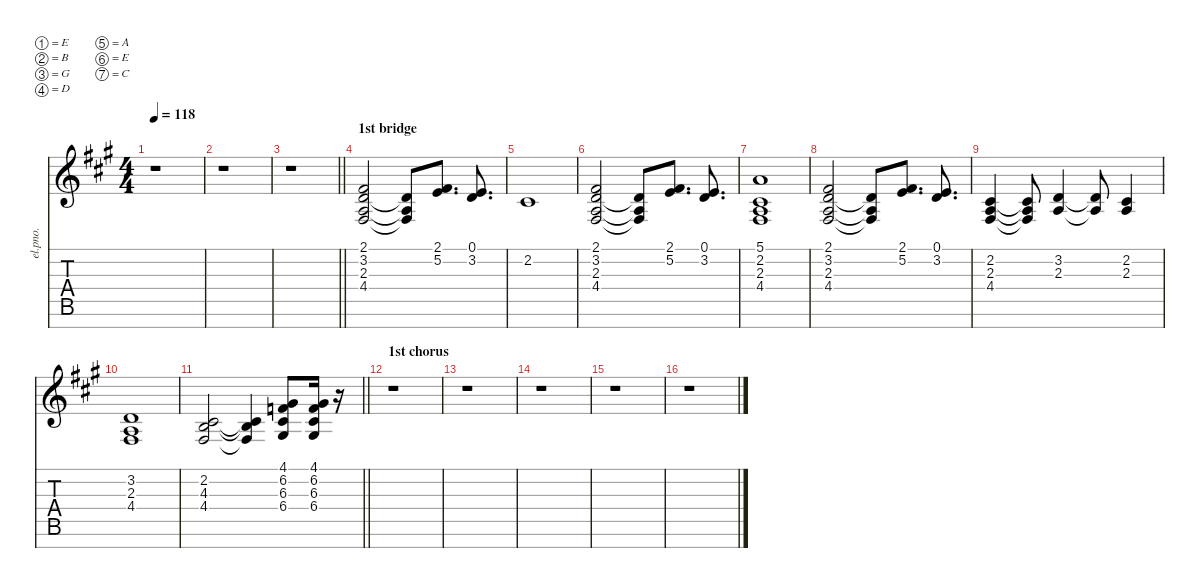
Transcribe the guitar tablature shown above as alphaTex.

\defaultSystemsLayout 4
\hideDynamics
\bracketExtendMode nobrackets
\otherSystemsTrackNameOrientation horizontal
\track ("rhodes" "el.pno.") {instrument electricpiano1}
\staff {score tabs}
\tuning (E4 B3 G3 D3 A2 E2 C-1)
\ts (4 4)
\tempo 118
\clef g2
\ks f#minor
r.1{dy mp} |
r.1 |
\barLineRight lightlight
r.1 |
\section ("" "1st bridge")
(2.1{acc #} 3.2{acc forcenatural} 2.3{acc forcenatural} 4.4{acc #}).2 (3.2{t acc forcenatural} 2.3{t acc forcenatural} 4.4{t acc #}).8{dy f} (2.1{acc #} 5.2{acc forcenatural}).8{d dy mp} (0.1{acc forcenatural} 3.2{acc forcenatural}).8{d} |
2.2{acc #}.1{dy mf} |
(2.1{acc #} 3.2{acc forcenatural} 2.3{acc forcenatural} 4.4{acc #}).2{dy mp} (3.2{t acc forcenatural} 2.3{t acc forcenatural} 4.4{t acc #}).8{dy f} (2.1{acc #} 5.2{acc forcenatural}).8{d dy mp} (0.1{acc forcenatural} 3.2{acc forcenatural}).8{d} |
(5.1{acc forcenatural} 2.2{acc #} 2.3{acc forcenatural} 4.4{acc #}).1 |
(2.1{acc #} 3.2{acc forcenatural} 2.3{acc forcenatural} 4.4{acc #}).2 (3.2{t acc forcenatural} 2.3{t acc forcenatural} 4.4{t acc #}).8{dy f} (2.1{acc #} 5.2{acc forcenatural}).8{d dy mp} (0.1{acc forcenatural} 3.2{acc forcenatural}).8{d} |
(2.2{acc #} 2.3{acc forcenatural} 4.4{acc #}).4{dy f} (2.2{t acc #} 2.3{t acc forcenatural} 4.4{t acc #}).8 (3.2{acc forcenatural} 2.3{acc forcenatural}).4{dy mf} (3.2{t acc forcenatural} 2.3{t acc forcenatural}).8{dy f} (2.2{acc #} 2.3{acc forcenatural}).4{dy mf} |
(3.2{acc forcenatural} 2.3{acc forcenatural} 4.4{acc #}).1{dy ff} |
\barLineRight lightlight
(2.2{acc #} 4.3{acc forcenatural} 4.4{acc #}).2{dy f} (2.2{t acc #} 4.3{t acc forcenatural} 4.4{t acc #}).4 (4.1{acc #} 6.2{acc forcenatural} 6.3{acc #} 6.4{acc #}).8 (4.1{acc #} 6.2{acc forcenatural} 6.3{acc #} 6.4{acc #}).16{dy mp} r.16 |
\section ("" "1st chorus")
r.1 |
r.1 |
r.1 |
r.1 |
r.1
